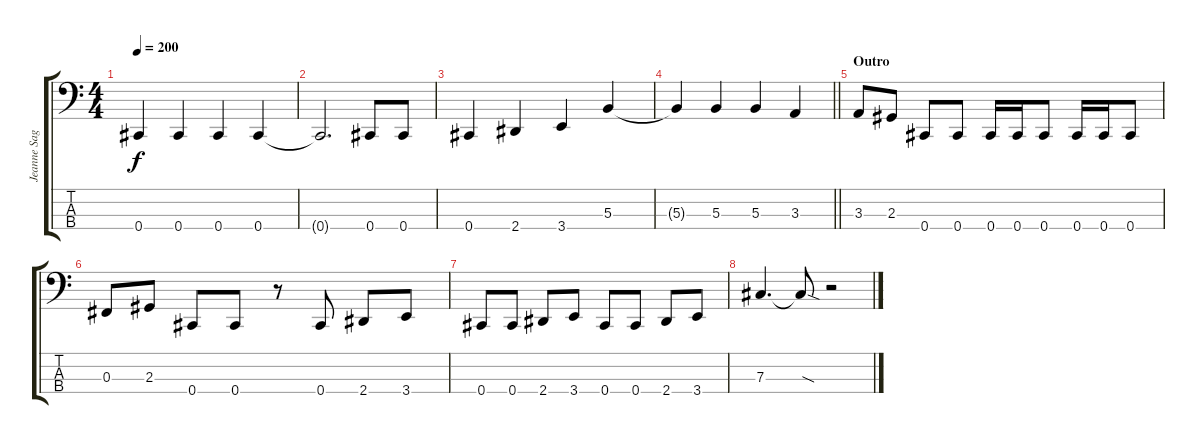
\track ("Jeanne Sagan" "Jeanne Sag") {instrument electricbasspick}
\staff {score tabs}
\tuning (E2 B1 Gb1 Db1) {hide}
\ts (4 4)
\tempo 200
\clef f4
\ks c
0.4.4{dy f} 0.4.4 0.4.4 0.4.4 |
0.4{t}.2{d} 0.4.8 0.4.8 |
0.4.4 2.4.4 3.4.4 5.3.4 |
\barLineRight lightlight
5.3{t}.4 5.3.4 5.3.4 3.3.4 |
\section ("" "Outro")
3.3.8 2.3.8 0.4.8 0.4.8 0.4.16 0.4.16 0.4.8 0.4.16 0.4.16 0.4.8 |
0.3.8 2.3.8 0.4.8 0.4.8 r.8 0.4.8 2.4.8 3.4.8 |
0.4.8 0.4.8 2.4.8 3.4.8 0.4.8 0.4.8 2.4.8 3.4.8 |
7.3.4{d} 7.3{sod t}.8 r.2
